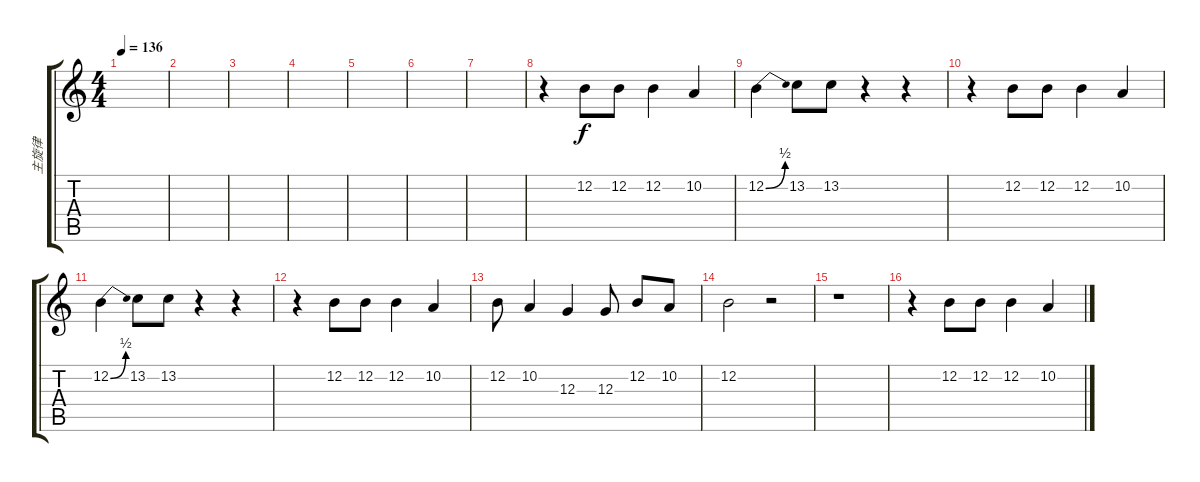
\track ("主旋律" "主旋律") {instrument sopranosax}
\staff {score tabs}
\tuning (E4 B3 G3 D3 A2 E2) {hide}
\ts (4 4)
\tempo 136
\clef g2
\ks c
|
|
|
|
|
|
|
r.4 12.2.8 12.2.8 12.2.4 10.2.4 |
12.2{be (bend 0 0 60 2)}.4 13.2.8 13.2.8 r.4 r.4 |
r.4 12.2.8 12.2.8 12.2.4 10.2.4 |
12.2{be (bend 0 0 60 2)}.4 13.2.8 13.2.8 r.4 r.4 |
r.4 12.2.8 12.2.8 12.2.4 10.2.4 |
12.2.8 10.2.4 12.3.4 12.3.8 12.2.8 10.2.8 |
12.2.2 r.2 |
r.1 |
r.4 12.2.8 12.2.8 12.2.4 10.2.4
